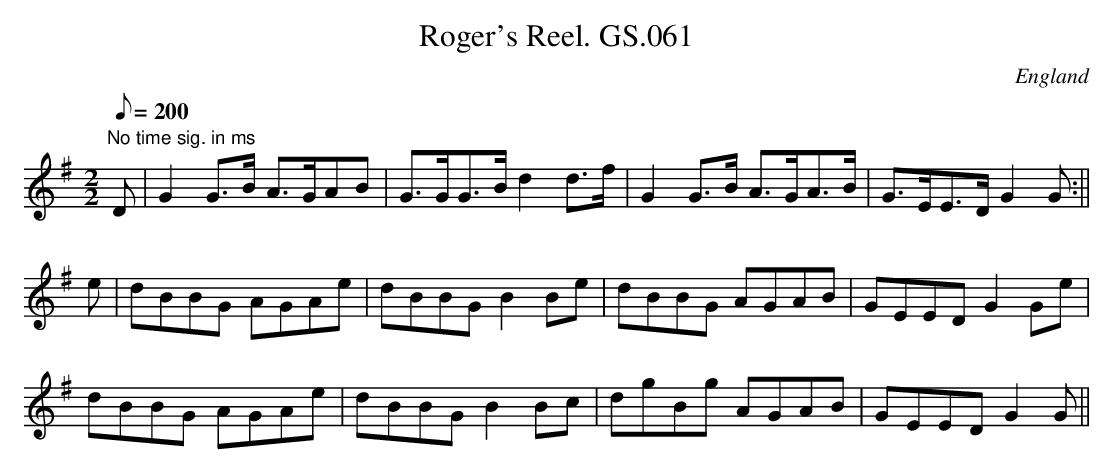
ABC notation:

X:1
T:Roger's Reel. GS.061
M:2/2
L:1/8
Q:200
O:England
K:G major
"No time sig. in ms"D | G2 G>B A>GAB | G>GG>B d2 d>f | G2 G>B  A>GA>B |
G>EE>D G2 G :||!
e | dBBG AGAe | dBBG B2 Be | dBBG AGAB | GEED G2 Ge |! dBBG AGAe |
 dBBG B2 Bc | dgBg AGAB | GEED G2G ||
